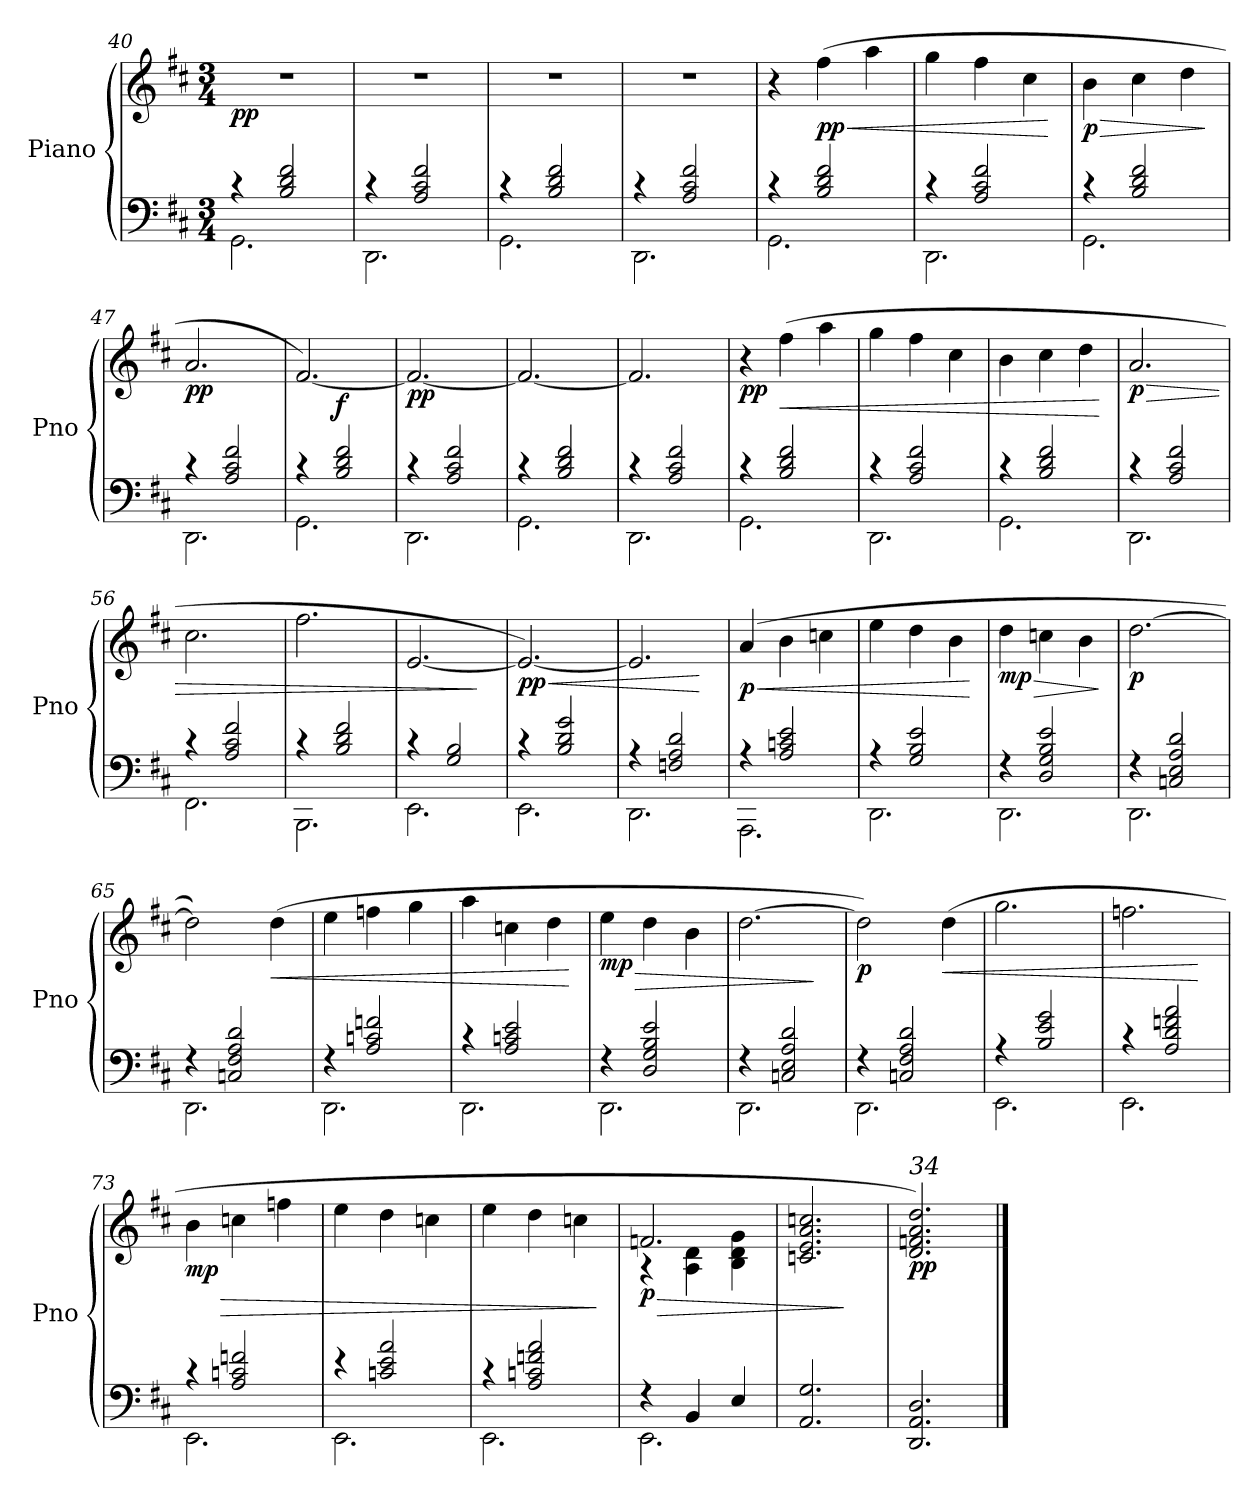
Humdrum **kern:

**kern	**kern	**dynam
*part1	*part1	*part1
*staff2	*staff1	*staff1/2
*I"Piano	*	*
*I'Pno	*	*
*clefF4	*clefG2	*
*k[f#c#]	*k[f#c#]	*
*M3/4	*M3/4	*
=40	=40	=40
*^	*	*
!	!	!	!LO:DY:b
4r	2.GG\	2.r	pp
2B/ 2d/ 2f#/	.	.	.
!!LO:LB:g=z
=41	=41	=41	=41
4r	2.DD\	2.r	.
2A/ 2c#/ 2f#/	.	.	.
=42	=42	=42	=42
4r	2.GG\	2.r	.
2B/ 2d/ 2f#/	.	.	.
=43	=43	=43	=43
4r	2.DD\	2.r	.
2A/ 2c#/ 2f#/	.	.	.
=44	=44	=44	=44
4r	2.GG\	4r	.
!	!	!	!LO:HP:b
!	!	!	!LO:DY:n=1:b
2B/ 2d/ 2f#/	.	(>4ff#\	< pp
.	.	4aa\	.
=45	=45	=45	=45
4r	2.DD\	4gg\	.
2A/ 2c#/ 2f#/	.	4ff#\	.
.	.	4cc#\	.
*v	*v	*	*
.	.	[
!!LO:LB:g=z
=46	=46	=46
*^	*	*
!	!	!	!LO:HP:b
!	!	!	!LO:DY:n=1:b
4r	2.GG\	4b\	> p
2B/ 2d/ 2f#/	.	4cc#\	.
.	.	4dd\	.
*v	*v	*	*
.	.	]
=47	=47	=47
*^	*	*
!	!	!	!LO:DY:b
4r	2.DD\	2.a/	pp
2A/ 2c#/ 2f#/	.	.	.
=48	=48	=48	=48
4r	2.GG\	[2.f#/)	.
!	!	!	!LO:DY:a=2
2B/ 2d/ 2f#/	.	.	f
=49	=49	=49	=49
!	!	!	!LO:DY:b
4r	2.DD\	2.f#/_	pp
2A/ 2c#/ 2f#/	.	.	.
=50	=50	=50	=50
4r	2.GG\	2.f#/_	.
2B/ 2d/ 2f#/	.	.	.
=51	=51	=51	=51
4r	2.DD\	2.f#/]	.
2A/ 2c#/ 2f#/	.	.	.
!!LO:PB:g=z
=52	=52	=52	=52
!	!	!	!LO:DY:b
4r	2.GG\	4r	pp
!	!	!	!LO:HP:b
2B/ 2d/ 2f#/	.	(>4ff#\	<
.	.	4aa\	.
=53	=53	=53	=53
4r	2.DD\	4gg\	.
2A/ 2c#/ 2f#/	.	4ff#\	.
.	.	4cc#\	.
=54	=54	=54	=54
4r	2.GG\	4b\	.
2B/ 2d/ 2f#/	.	4cc#\	.
.	.	4dd\	.
*v	*v	*	*
.	.	[
=55	=55	=55
*^	*	*
!	!	!	!LO:HP:b
!	!	!	!LO:DY:n=1:b
4r	2.DD\	2.a/	> p
2A/ 2c#/ 2f#/	.	.	.
=56	=56	=56	=56
4r	2.FF#\	2.cc#\	.
2A/ 2c#/ 2f#/	.	.	.
!!LO:LB:g=z
=57	=57	=57	=57
4r	2.BBB\	2.ff#\	.
2B/ 2d/ 2f#/	.	.	.
=58	=58	=58	=58
4r	2.EE\	[2.e/	.
2G/ 2B/	.	.	.
*v	*v	*	*
.	.	]
=59	=59	=59
*^	*	*
!	!	!	!LO:HP:b
!	!	!	!LO:DY:n=1:b
4r	2.EE\	2.e/_)	< pp
2B/ 2d/ 2g/	.	.	.
=60	=60	=60	=60
4r	2.DD\	2.e/]	.
2Fn/ 2A/ 2d/	.	.	.
*v	*v	*	*
.	.	[
=61	=61	=61
*^	*	*
!	!	!	!LO:HP:b
!	!	!	!LO:DY:n=1:b
4r	2.AAA\	(>4a/	< p
2A/ 2cn/ 2e/	.	4b\	.
.	.	4ccn\	.
=62	=62	=62	=62
4r	2.DD\	4ee\	.
2G/ 2B/ 2e/	.	4dd\	.
.	.	4b\	.
*v	*v	*	*
.	.	[
!!LO:LB:g=z
=63	=63	=63
*^	*	*
!	!	!	!LO:HP:b
!	!	!	!LO:DY:n=1:b
4r	2.DD\	4dd\	> mp
2D/ 2G/ 2B/ 2e/	.	4ccn\	.
.	.	4b\	.
*v	*v	*	*
.	.	]
=64	=64	=64
*^	*	*
!	!	!	!LO:DY:b
4r	2.DD\	[2.dd\	p
2Cn/ 2E/ 2A/ 2d/	.	.	.
=65	=65	=65	=65
4r	2.DD\	2dd\])	.
2Cn/ 2F#/ 2A/ 2d/	.	.	.
!	!	!	!LO:HP:b
.	.	(>4dd\	<
=66	=66	=66	=66
4r	2.DD\	4ee\	.
2A/ 2cn/ 2fn/	.	4ffn\	.
.	.	4gg\	.
=67	=67	=67	=67
4r	2.DD\	4aa\	.
2A/ 2cn/ 2e/	.	4ccn\	.
.	.	4dd\	.
*v	*v	*	*
.	.	[
!!LO:LB:g=z
=68	=68	=68
*^	*	*
!	!	!	!LO:HP:b
!	!	!	!LO:DY:n=1:b
4r	2.DD\	4ee\	> mp
2D/ 2G/ 2B/ 2e/	.	4dd\	.
.	.	4b\	.
=69	=69	=69	=69
4r	2.DD\	[2.dd\	.
2Cn/ 2E/ 2A/ 2d/	.	.	.
*v	*v	*	*
.	.	]
=70	=70	=70
*^	*	*
!	!	!	!LO:DY:b
4r	2.DD\	2dd\])	p
2Cn/ 2F#/ 2A/ 2d/	.	.	.
!	!	!	!LO:HP:b
.	.	(>4dd\	<
=71	=71	=71	=71
4r	2.EE\	2.gg\	.
2B/ 2e/ 2g/	.	.	.
=72	=72	=72	=72
4r	2.EE\	2.ffn\	.
2A/ 2d/ 2fn/ 2a/	.	.	.
*v	*v	*	*
.	.	[
=73	=73	=73
*^	*	*
!	!	!	!LO:HP:b
!	!	!	!LO:DY:n=1:b
4r	2.EE\	4b\	> mp
2A/ 2cn/ 2fn/	.	4ccn\	.
.	.	4ffn\	.
!!LO:LB:g=z
=74	=74	=74	=74
4r	2.EE\	4ee\	.
2cn/ 2e/ 2a/	.	4dd\	.
.	.	4ccn\	.
=75	=75	=75	=75
4r	2.EE\	4ee\	.
2A/ 2cn/ 2fn/ 2a/	.	4dd\	.
.	.	4ccn\	.
*v	*v	*	*
.	.	]
=76	=76	=76
*^	*	*
!	!	!	!LO:HP:b
*	*	*^	*
!	!	!	!	!LO:DY:n=1:b
4r	2.EE\	2.fn/	4r	> p
4BB/	.	.	4A\ 4d\	.
4E/	.	.	4B\ 4d\ 4g\	.
*v	*v	*	*	*
=77	=77	=77	=77
!	!LO:TX:a:i:t=46	!	!
*	*v	*v	*
2.AA/ 2.G/	2.cn/ 2.e/ 2.a/ 2.ccn/	.
.	.	]
=78	=78	=78
!	!LO:TX:a:i:t=34	!
!	!	!LO:DY:b
2.DD/ 2.AA/ 2.D/	2.d/ 2.fn/ 2.a/ 2.dd/)	pp
==	==	==
*-	*-	*-
